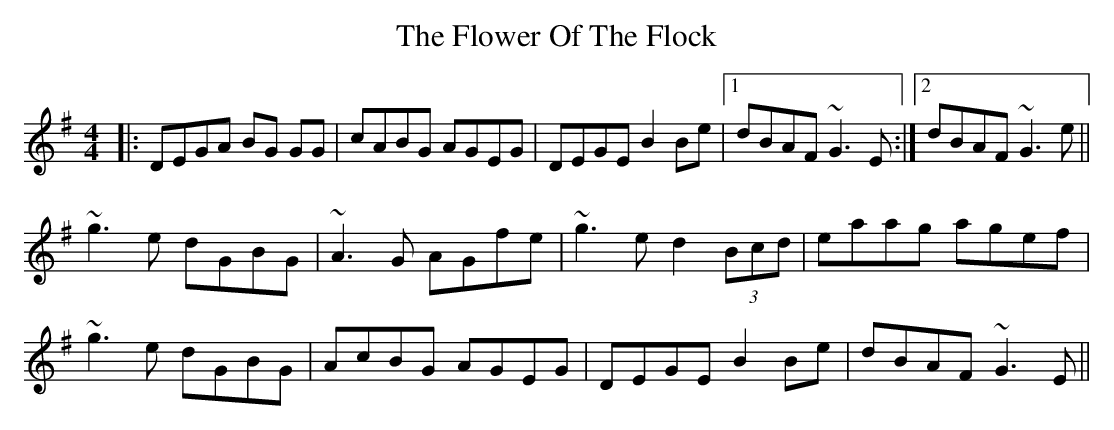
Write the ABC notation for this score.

X:1
T: The Flower Of The Flock
M: 4/4
L: 1/8
K: Gmaj
|:DEGA BG GG|cABG AGEG|DEGE B2 Be|1 dBAF ~G3E:|2 dBAF ~G3e||
~g3 e dGBG|~A3G AGfe|~g3 e d2 (3Bcd|eaag agef|
~g3 e dGBG|AcBG AGEG|DEGE B2 Be|dBAF ~G3E||
